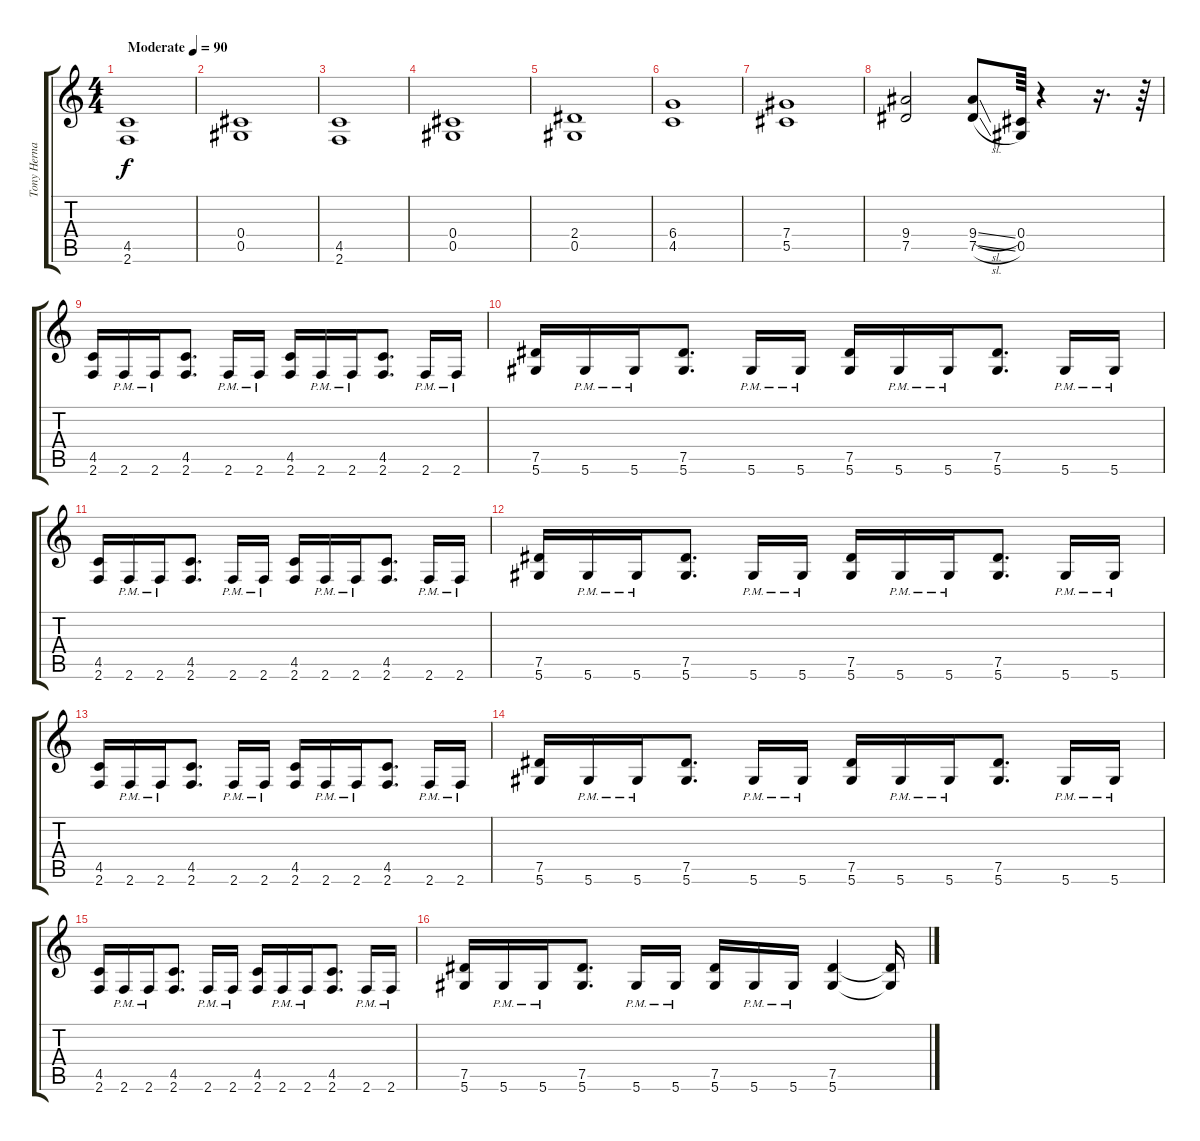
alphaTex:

\track ("Tony Hernando" "Tony Herna") {instrument distortionguitar}
\staff {score tabs}
\tuning (Eb4 Bb3 Gb3 Db3 Ab2 Eb2) {hide}
\ts (4 4)
\tempo (90 "Moderate")
\clef g2
\ks c
(4.5 2.6).1{dy f instrument distortionguitar} |
(0.4 0.5).1 |
(4.5 2.6).1 |
(0.4 0.5).1 |
(2.4 0.5).1 |
(6.4 4.5).1 |
(7.4 5.5).1 |
(9.4 7.5).2 (9.4{sl} 7.5{sl}).8 (0.4 0.5).64 r.4 r.16{d} r.64 |
(4.5 2.6).16 2.6{pm}.16 2.6{pm}.16 (4.5 2.6).8{d} 2.6{pm}.16 2.6{pm}.16 (4.5 2.6).16 2.6{pm}.16 2.6{pm}.16 (4.5 2.6).8{d} 2.6{pm}.16 2.6{pm}.16 |
(7.5 5.6).16 5.6{pm}.16 5.6{pm}.16 (7.5 5.6).8{d} 5.6{pm}.16 5.6{pm}.16 (7.5 5.6).16 5.6{pm}.16 5.6{pm}.16 (7.5 5.6).8{d} 5.6{pm}.16 5.6{pm}.16 |
(4.5 2.6).16 2.6{pm}.16 2.6{pm}.16 (4.5 2.6).8{d} 2.6{pm}.16 2.6{pm}.16 (4.5 2.6).16 2.6{pm}.16 2.6{pm}.16 (4.5 2.6).8{d} 2.6{pm}.16 2.6{pm}.16 |
(7.5 5.6).16 5.6{pm}.16 5.6{pm}.16 (7.5 5.6).8{d} 5.6{pm}.16 5.6{pm}.16 (7.5 5.6).16 5.6{pm}.16 5.6{pm}.16 (7.5 5.6).8{d} 5.6{pm}.16 5.6{pm}.16 |
(4.5 2.6).16 2.6{pm}.16 2.6{pm}.16 (4.5 2.6).8{d} 2.6{pm}.16 2.6{pm}.16 (4.5 2.6).16 2.6{pm}.16 2.6{pm}.16 (4.5 2.6).8{d} 2.6{pm}.16 2.6{pm}.16 |
(7.5 5.6).16 5.6{pm}.16 5.6{pm}.16 (7.5 5.6).8{d} 5.6{pm}.16 5.6{pm}.16 (7.5 5.6).16 5.6{pm}.16 5.6{pm}.16 (7.5 5.6).8{d} 5.6{pm}.16 5.6{pm}.16 |
(4.5 2.6).16 2.6{pm}.16 2.6{pm}.16 (4.5 2.6).8{d} 2.6{pm}.16 2.6{pm}.16 (4.5 2.6).16 2.6{pm}.16 2.6{pm}.16 (4.5 2.6).8{d} 2.6{pm}.16 2.6{pm}.16 |
(7.5 5.6).16 5.6{pm}.16 5.6{pm}.16 (7.5 5.6).8{d} 5.6{pm}.16 5.6{pm}.16 (7.5 5.6).16 5.6{pm}.16 5.6{pm}.16 (7.5 5.6).4 (7.5{t} 5.6{t}).16
